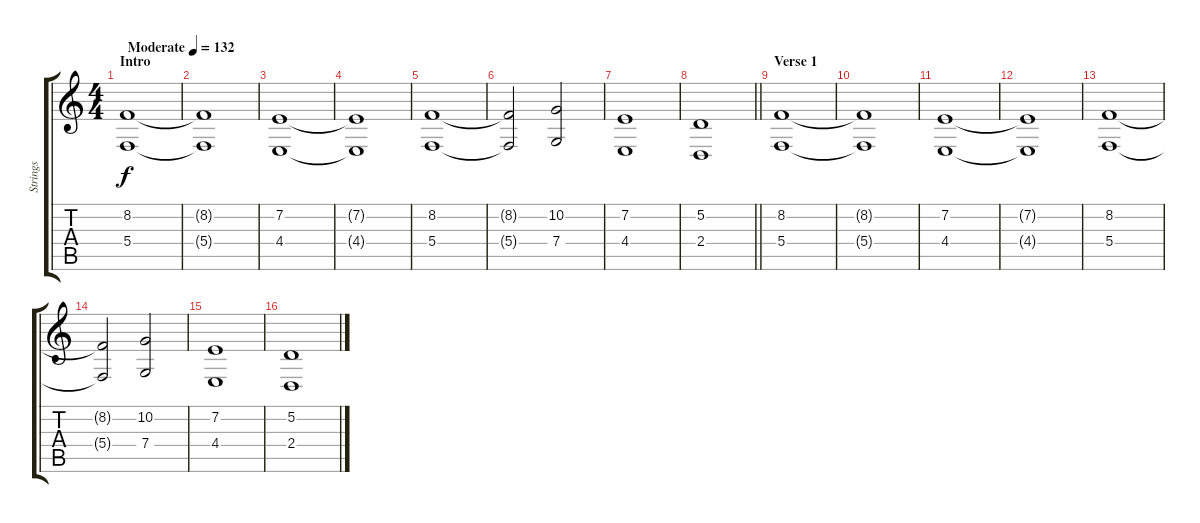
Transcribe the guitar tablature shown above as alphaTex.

\track ("Strings" "Strings") {instrument stringensemble1}
\staff {score tabs}
\tuning (D4 A3 F3 C3 G2 D2) {hide}
\ts (4 4)
\section ("" "Intro")
\tempo (132 "Moderate")
\clef g2
\ks c
(8.2 5.4).1{dy f instrument stringensemble1} |
(8.2{t} 5.4{t}).1 |
(7.2 4.4).1 |
(7.2{t} 4.4{t}).1 |
(8.2 5.4).1 |
(8.2{t} 5.4{t}).2 (10.2 7.4).2 |
(7.2 4.4).1 |
\barLineRight lightlight
(5.2 2.4).1 |
\section ("" "Verse 1")
(8.2 5.4).1 |
(8.2{t} 5.4{t}).1 |
(7.2 4.4).1 |
(7.2{t} 4.4{t}).1 |
(8.2 5.4).1 |
(8.2{t} 5.4{t}).2 (10.2 7.4).2 |
(7.2 4.4).1 |
(5.2 2.4).1
